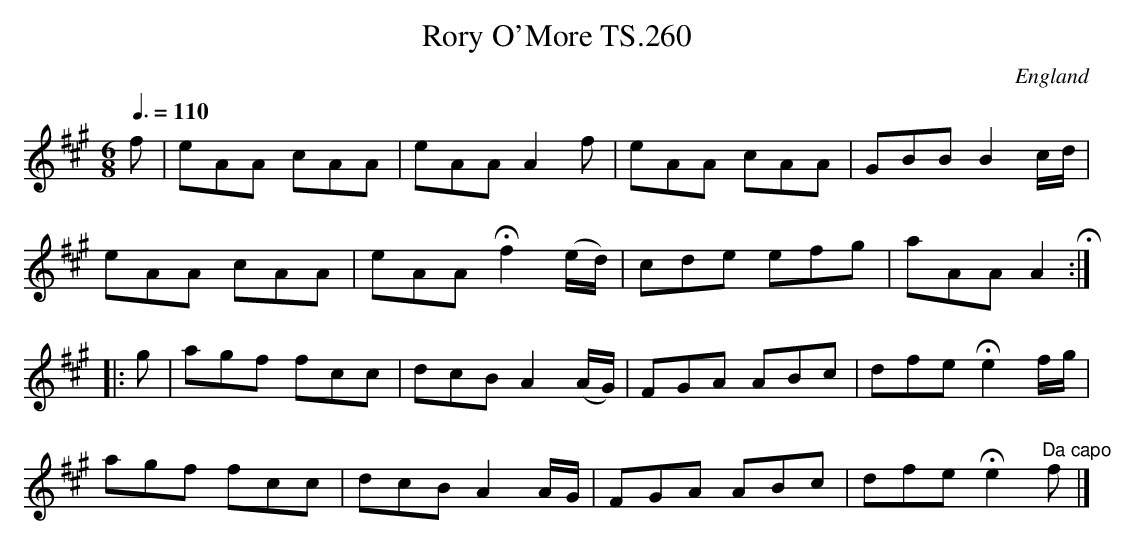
X:1
T:Rory O'More TS.260
M:6/8
L:1/8
Q:3/8=110
O:England
notC:Samuel Lover,1837
In different hand C
K:A major
f|eAA cAA|eAA A2f|eAA cAA|GBBB2c/d/|!
eAA cAA|eAAHf2(e/d/)|cde efg|aAAA2H:|!
|:g|agf fcc|dcBA2(A/G/)|FGA ABc|dfeHe2f/g/|!
agf fcc|dcBA2A/G/|FGA ABc|dfeHe2"Da capo"f|]
